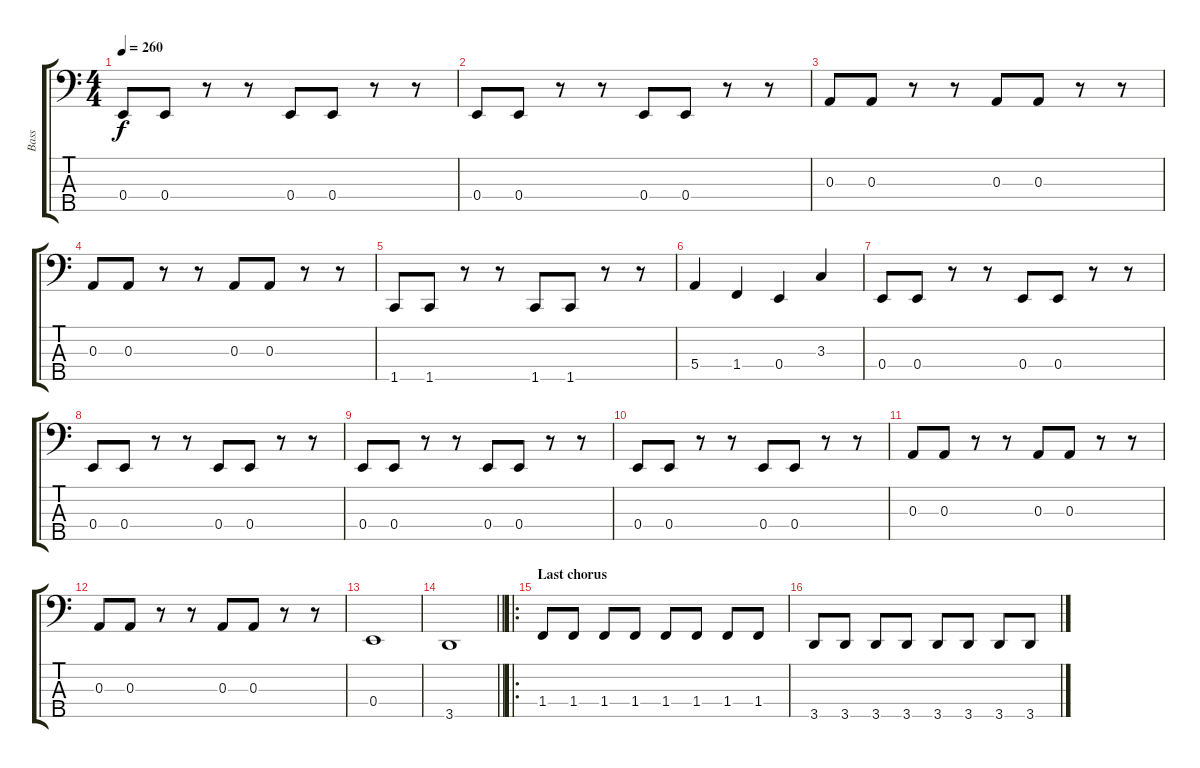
\track ("Bass" "Bass") {instrument electricbasspick}
\staff {score tabs}
\tuning (G2 D2 A1 E1 B0) {hide}
\ts (4 4)
\tempo 260
\clef f4
\ks c
0.4.8{dy f} 0.4.8 r.8 r.8 0.4.8 0.4.8 r.8 r.8 |
0.4.8 0.4.8 r.8 r.8 0.4.8 0.4.8 r.8 r.8 |
0.3.8 0.3.8 r.8 r.8 0.3.8 0.3.8 r.8 r.8 |
0.3.8 0.3.8 r.8 r.8 0.3.8 0.3.8 r.8 r.8 |
1.5.8 1.5.8 r.8 r.8 1.5.8 1.5.8 r.8 r.8 |
5.4.4 1.4.4 0.4.4 3.3.4 |
0.4.8 0.4.8 r.8 r.8 0.4.8 0.4.8 r.8 r.8 |
0.4.8 0.4.8 r.8 r.8 0.4.8 0.4.8 r.8 r.8 |
0.4.8 0.4.8 r.8 r.8 0.4.8 0.4.8 r.8 r.8 |
0.4.8 0.4.8 r.8 r.8 0.4.8 0.4.8 r.8 r.8 |
0.3.8 0.3.8 r.8 r.8 0.3.8 0.3.8 r.8 r.8 |
0.3.8 0.3.8 r.8 r.8 0.3.8 0.3.8 r.8 r.8 |
0.4.1 |
\barLineRight lightlight
3.5.1 |
\ro
\section ("" "Last chorus")
1.4.8 1.4.8 1.4.8 1.4.8 1.4.8 1.4.8 1.4.8 1.4.8 |
3.5.8 3.5.8 3.5.8 3.5.8 3.5.8 3.5.8 3.5.8 3.5.8
